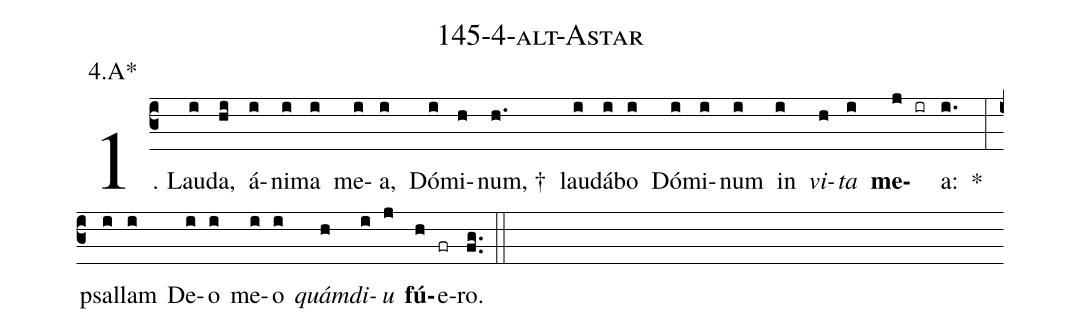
name: 145-4-alt-Astar;
annotation: 4.A*;
%%
(c3)1. Lau(i)da,(hi) á(i)ni(i)ma(i) me(i)a,(i) Dó(i)mi(h)num, †(h.) lau(i)dá(i)bo(i) Dó(i)mi(i)num(i) in(i) <i>vi</i>(h)<i>ta</i>(i) <b>me</b>(j ir)a:(i.) *(:) psal(i)lam(i) De(i)o(i) me(i)o(i) <i>quám</i>(h)<i>di</i>(i)<i>u</i>(j) <b>fú</b>(h)e(fr)ro.(fg..) (::)
